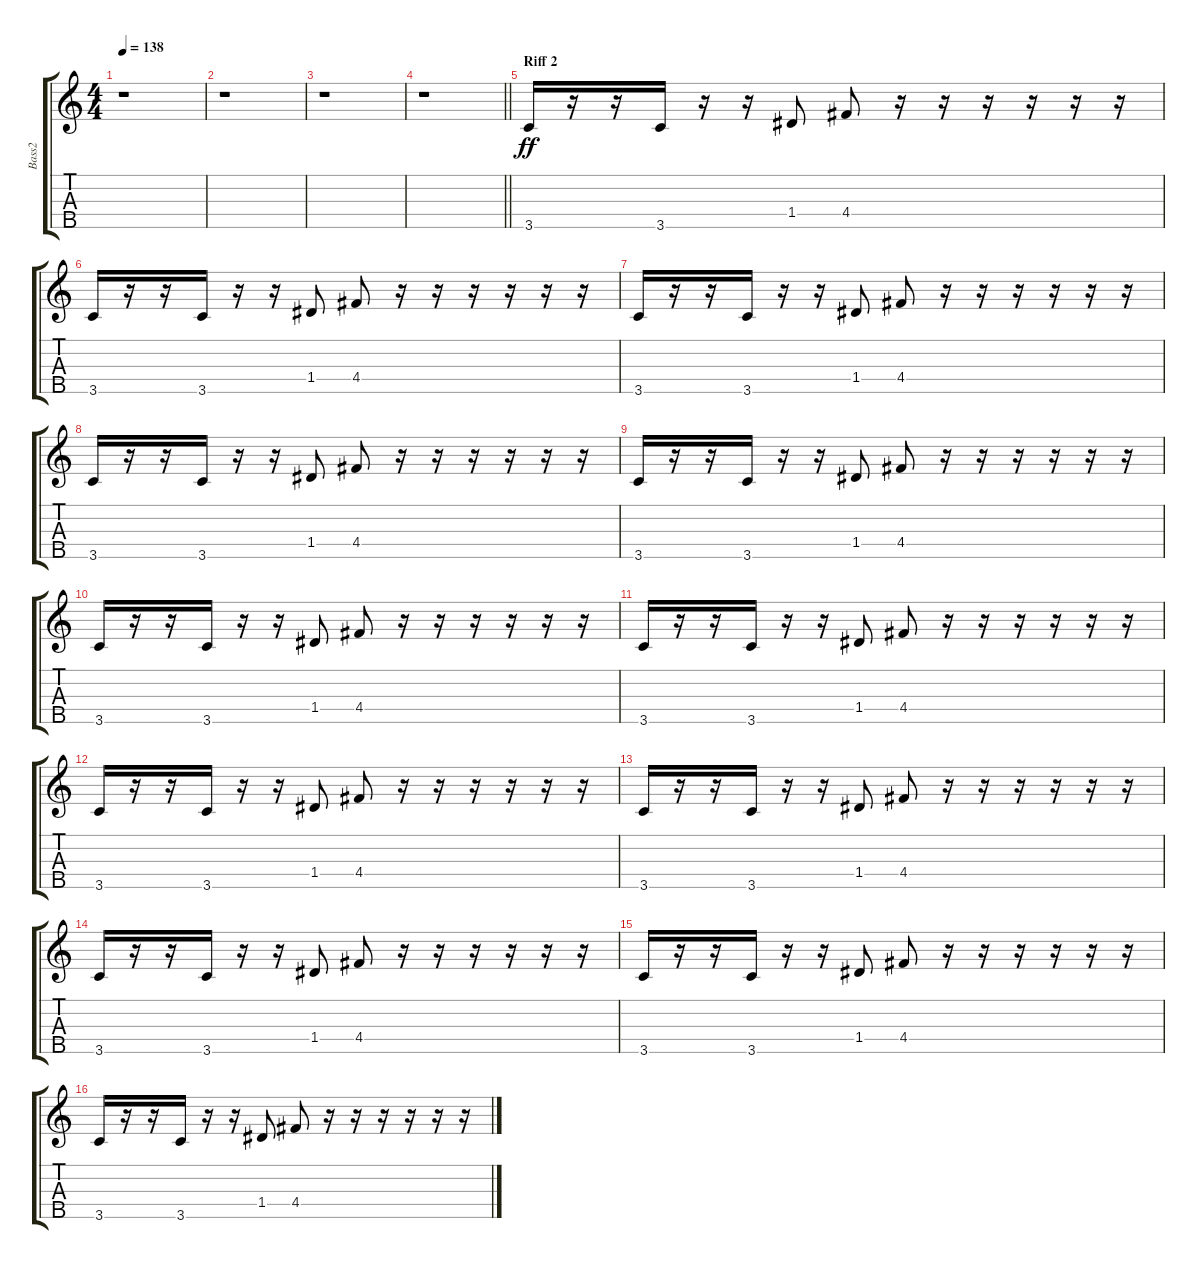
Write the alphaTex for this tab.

\track ("Bass2" "Bass2") {instrument synthbass2}
\staff {score tabs}
\tuning (E4 B3 G3 D3 A2) {hide}
\ts (4 4)
\tempo 138
\clef g2
\ks c
r.1{dy ff} |
r.1 |
r.1 |
\barLineRight lightlight
r.1 |
\section ("" "Riff 2")
3.5.16 r.16 r.16 3.5.16 r.16 r.16 1.4.8 4.4.8 r.16 r.16 r.16 r.16 r.16 r.16 |
3.5.16 r.16 r.16 3.5.16 r.16 r.16 1.4.8 4.4.8 r.16 r.16 r.16 r.16 r.16 r.16 |
3.5.16 r.16 r.16 3.5.16 r.16 r.16 1.4.8 4.4.8 r.16 r.16 r.16 r.16 r.16 r.16 |
3.5.16 r.16 r.16 3.5.16 r.16 r.16 1.4.8 4.4.8 r.16 r.16 r.16 r.16 r.16 r.16 |
3.5.16 r.16 r.16 3.5.16 r.16 r.16 1.4.8 4.4.8 r.16 r.16 r.16 r.16 r.16 r.16 |
3.5.16 r.16 r.16 3.5.16 r.16 r.16 1.4.8 4.4.8 r.16 r.16 r.16 r.16 r.16 r.16 |
3.5.16 r.16 r.16 3.5.16 r.16 r.16 1.4.8 4.4.8 r.16 r.16 r.16 r.16 r.16 r.16 |
3.5.16 r.16 r.16 3.5.16 r.16 r.16 1.4.8 4.4.8 r.16 r.16 r.16 r.16 r.16 r.16 |
3.5.16 r.16 r.16 3.5.16 r.16 r.16 1.4.8 4.4.8 r.16 r.16 r.16 r.16 r.16 r.16 |
3.5.16 r.16 r.16 3.5.16 r.16 r.16 1.4.8 4.4.8 r.16 r.16 r.16 r.16 r.16 r.16 |
3.5.16 r.16 r.16 3.5.16 r.16 r.16 1.4.8 4.4.8 r.16 r.16 r.16 r.16 r.16 r.16 |
3.5.16 r.16 r.16 3.5.16 r.16 r.16 1.4.8 4.4.8 r.16 r.16 r.16 r.16 r.16 r.16
